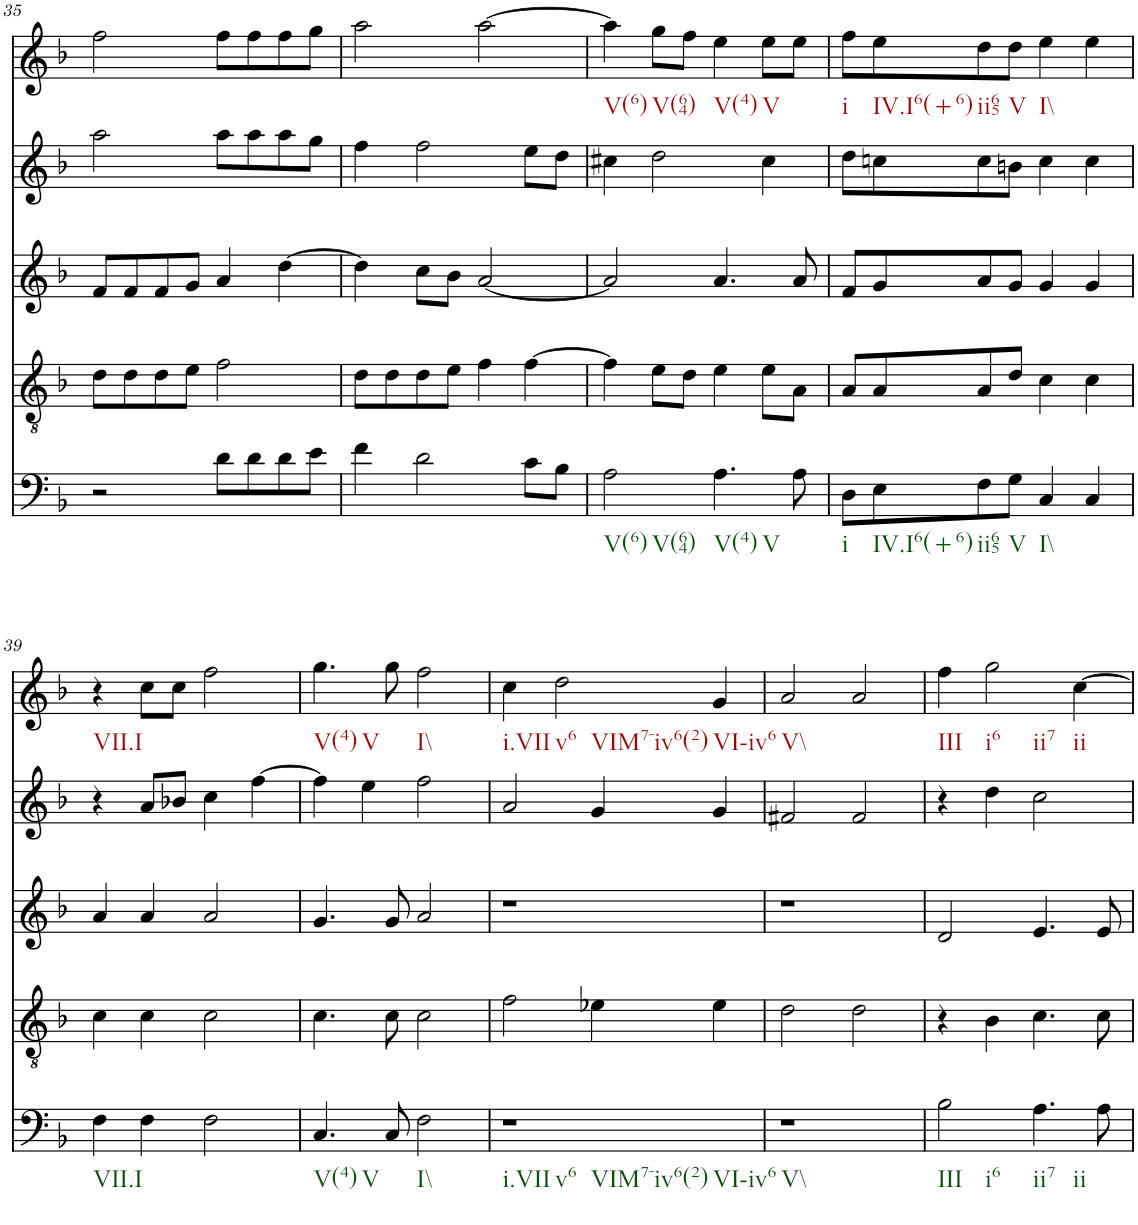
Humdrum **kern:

**kern	**kern	**kern	**kern	**kern
*part5	*part4	*part3	*part2	*part1
*staff5	*staff4	*staff3	*staff2	*staff1
*I"vox	*I"vox	*I"vox	*I"vox	*I"vox
!!LO:PB:g=z
*clefF4	*clefGv2	*clefG2	*clefG2	*clefG2
*k[b-]	*k[b-]	*k[b-]	*k[b-]	*k[b-]
*M4/4	*M4/4	*M4/4	*M4/4	*M4/4
=35	=35	=35	=35	=35
2r	8d\L	8f/L	2aa\	2ff\
.	8d\	8f/	.	.
.	8d\	8f/	.	.
.	8e\J	8g/J	.	.
8d\L	2f\	4a/	8aa\L	8ff\L
8d\	.	.	8aa\	8ff\
8d\	.	[4dd\	8aa\	8ff\
8e\J	.	.	8gg\J	8gg\J
=36	=36	=36	=36	=36
4f\	8d\L	4dd\]	4ff\	2aa\
.	8d\	.	.	.
2d\	8d\	8cc\L	2ff\	.
.	8e\J	8b-\J	.	.
.	4f\	[2a/	.	[2aa\
8c\L	[4f\	.	8ee\L	.
8B-\J	.	.	8dd\J	.
=37	=37	=37	=37	=37
2A\	4f\]	2a/]	4cc#X\	4aa\]
.	8e\L	.	2dd\	8gg\L
.	8d\J	.	.	8ff\J
4.A\	4e\	4.a/	.	4ee\
.	8e\L	.	4cc#\	8ee\L
8A\	8A\J	8a/	.	8ee\J
=38	=38	=38	=38	=38
8D\L	8A/L	8f/L	8dd\L	8ff\L
8E\	8A/	8g/	8ccn\	8ee\
8F\	8A/	8a/	8cc\	8dd\
8G\J	8d/J	8g/J	8bn\J	8dd\J
4C/	4c\	4g/	4cc\	4ee\
4C/	4c\	4g/	4cc\	4ee\
!!LO:LB:g=z
=39	=39	=39	=39	=39
4F\	4c\	4a/	4r	4r
4F\	4c\	4a/	8a/L	8cc\L
.	.	.	8b-X/J	8cc\J
2F\	2c\	2a/	4cc\	2ff\
.	.	.	[4ff\	.
=40	=40	=40	=40	=40
4.C/	4.c\	4.g/	4ff\]	4.gg\
.	.	.	4ee\	.
8C/	8c\	8g/	.	8gg\
2F\	2c\	2a/	2ff\	2ff\
=41	=41	=41	=41	=41
1r	2f\	1r	2a/	4cc\
.	.	.	.	2dd\
.	4e-X\	.	4g/	.
.	4e-\	.	4g/	4g/
=42	=42	=42	=42	=42
1r	2d\	1r	2f#X/	2a/
.	2d\	.	2f#/	2a/
=43	=43	=43	=43	=43
2B-\	4r	2d/	4r	4ff\
.	4B-\	.	4dd\	2gg\
4.A\	4.c\	4.e/	2cc\	.
.	.	.	.	[4cc\
8A\	8c\	8e/	.	.
=	=	=	=	=
*-	*-	*-	*-	*-
